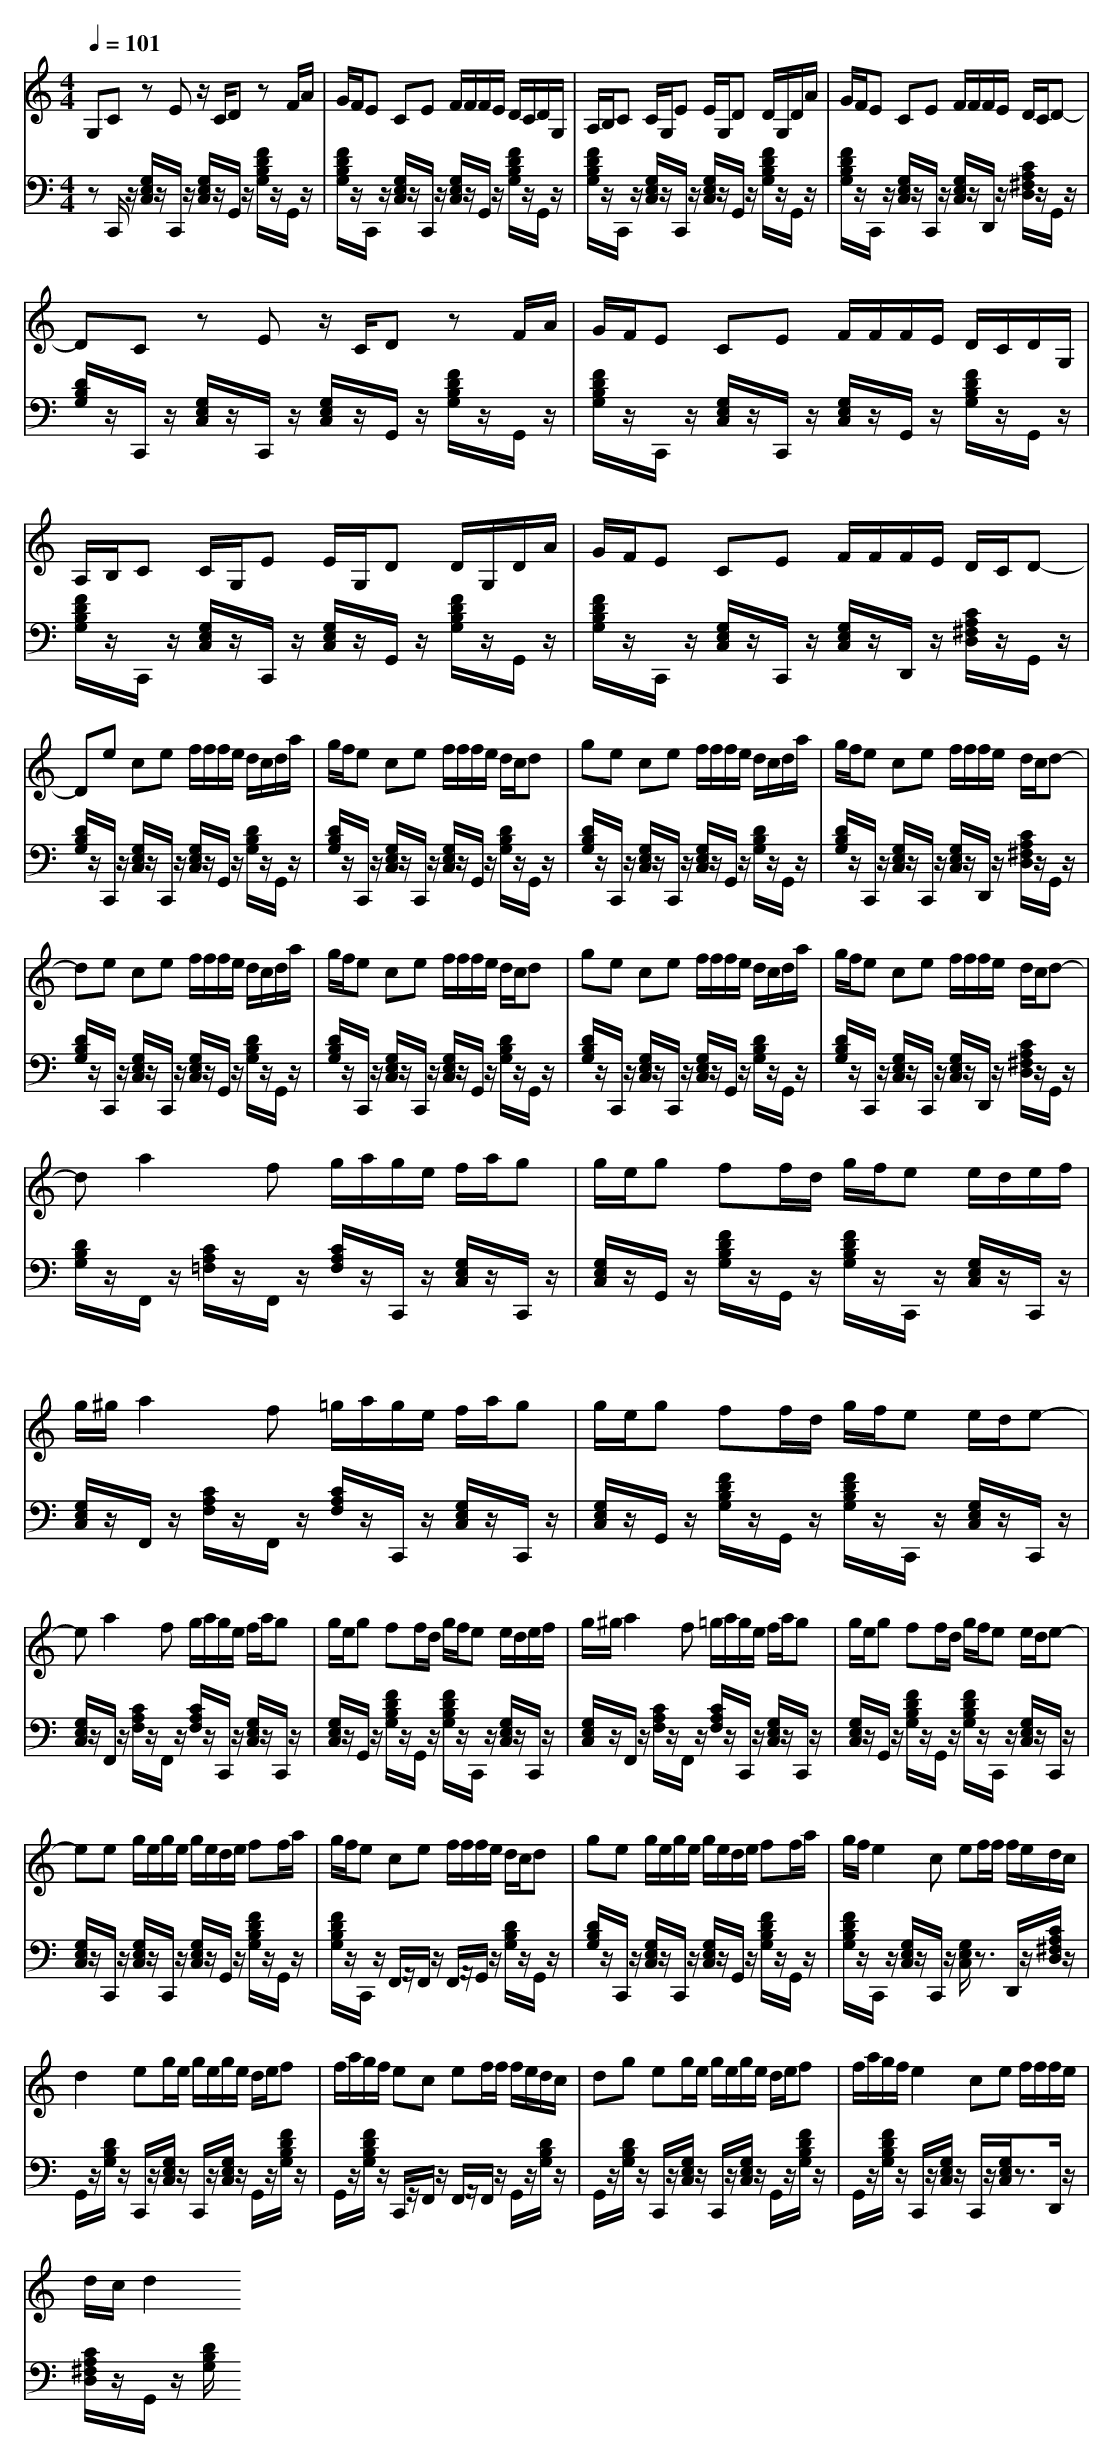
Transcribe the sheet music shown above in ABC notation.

X:1
T:
M: 4/4
L: 1/8
Q:1/4=101
K:C % 0 sharps
V:1
G,C zE z/2C/2D zF/2A/2|G/2F/2E CE F/2F/2F/2E/2 D/2C/2D/2G,/2|A,/2B,/2C C/2G,/2E E/2G,/2D D/2G,/2D/2A/2|G/2F/2E CE F/2F/2F/2E/2 D/2C/2D-|
DC zE z/2C/2D zF/2A/2|G/2F/2E CE F/2F/2F/2E/2 D/2C/2D/2G,/2|A,/2B,/2C C/2G,/2E E/2G,/2D D/2G,/2D/2A/2|G/2F/2E CE F/2F/2F/2E/2 D/2C/2D-|
De ce f/2f/2f/2e/2 d/2c/2d/2a/2|g/2f/2e ce f/2f/2f/2e/2 d/2c/2d|ge ce f/2f/2f/2e/2 d/2c/2d/2a/2|g/2f/2e ce f/2f/2f/2e/2 d/2c/2d-|
de ce f/2f/2f/2e/2 d/2c/2d/2a/2|g/2f/2e ce f/2f/2f/2e/2 d/2c/2d|ge ce f/2f/2f/2e/2 d/2c/2d/2a/2|g/2f/2e ce f/2f/2f/2e/2 d/2c/2d-|
da2f g/2a/2g/2e/2 f/2a/2g|g/2e/2g ff/2d/2 g/2f/2e e/2d/2e/2f/2|g/2^g/2a2f =g/2a/2g/2e/2 f/2a/2g|g/2e/2g ff/2d/2 g/2f/2e e/2d/2e-|
ea2f g/2a/2g/2e/2 f/2a/2g|g/2e/2g ff/2d/2 g/2f/2e e/2d/2e/2f/2|g/2^g/2a2f =g/2a/2g/2e/2 f/2a/2g|g/2e/2g ff/2d/2 g/2f/2e e/2d/2e-|
ee g/2e/2g/2e/2 g/2e/2d/2e/2 ff/2a/2|g/2f/2e ce f/2f/2f/2e/2 d/2c/2d|ge g/2e/2g/2e/2 g/2e/2d/2e/2 ff/2a/2|g/2f/2e2c ef/2f/2 f/2e/2d/2c/2|
d2 eg/2e/2 g/2e/2g/2e/2 d/2e/2f|f/2a/2g/2f/2 ec ef/2f/2 f/2e/2d/2c/2|dg eg/2e/2 g/2e/2g/2e/2 d/2e/2f|f/2a/2g/2f/2 e2 ce f/2f/2f/2e/2|
d/2c/2d2
V:2
zC,,/2z/2 [G,/2E,/2C,/2]z/2C,,/2z/2 [G,/2E,/2C,/2]z/2G,,/2z/2 [F/2D/2B,/2G,/2]z/2G,,/2z/2|[F/2D/2B,/2G,/2]z/2C,,/2z/2 [G,/2E,/2C,/2]z/2C,,/2z/2 [G,/2E,/2C,/2]z/2G,,/2z/2 [F/2D/2B,/2G,/2]z/2G,,/2z/2|[F/2D/2B,/2G,/2]z/2C,,/2z/2 [G,/2E,/2C,/2]z/2C,,/2z/2 [G,/2E,/2C,/2]z/2G,,/2z/2 [F/2D/2B,/2G,/2]z/2G,,/2z/2|[F/2D/2B,/2G,/2]z/2C,,/2z/2 [G,/2E,/2C,/2]z/2C,,/2z/2 [G,/2E,/2C,/2]z/2D,,/2z/2 [C/2A,/2^F,/2D,/2]z/2G,,/2z/2|
[D/2B,/2G,/2]z/2C,,/2z/2 [G,/2E,/2C,/2]z/2C,,/2z/2 [G,/2E,/2C,/2]z/2G,,/2z/2 [F/2D/2B,/2G,/2]z/2G,,/2z/2|[F/2D/2B,/2G,/2]z/2C,,/2z/2 [G,/2E,/2C,/2]z/2C,,/2z/2 [G,/2E,/2C,/2]z/2G,,/2z/2 [F/2D/2B,/2G,/2]z/2G,,/2z/2|[F/2D/2B,/2G,/2]z/2C,,/2z/2 [G,/2E,/2C,/2]z/2C,,/2z/2 [G,/2E,/2C,/2]z/2G,,/2z/2 [F/2D/2B,/2G,/2]z/2G,,/2z/2|[F/2D/2B,/2G,/2]z/2C,,/2z/2 [G,/2E,/2C,/2]z/2C,,/2z/2 [G,/2E,/2C,/2]z/2D,,/2z/2 [C/2A,/2^F,/2D,/2]z/2G,,/2z/2|
[D/2B,/2G,/2]z/2C,,/2z/2 [G,/2E,/2C,/2]z/2C,,/2z/2 [G,/2E,/2C,/2]z/2G,,/2z/2 [D/2B,/2G,/2]z/2G,,/2z/2|[D/2B,/2G,/2]z/2C,,/2z/2 [G,/2E,/2C,/2]z/2C,,/2z/2 [G,/2E,/2C,/2]z/2G,,/2z/2 [D/2B,/2G,/2]z/2G,,/2z/2|[D/2B,/2G,/2]z/2C,,/2z/2 [G,/2E,/2C,/2]z/2C,,/2z/2 [G,/2E,/2C,/2]z/2G,,/2z/2 [D/2B,/2G,/2]z/2G,,/2z/2|[D/2B,/2G,/2]z/2C,,/2z/2 [G,/2E,/2C,/2]z/2C,,/2z/2 [G,/2E,/2C,/2]z/2D,,/2z/2 [C/2A,/2^F,/2D,/2]z/2G,,/2z/2|
[D/2B,/2G,/2]z/2C,,/2z/2 [G,/2E,/2C,/2]z/2C,,/2z/2 [G,/2E,/2C,/2]z/2G,,/2z/2 [D/2B,/2G,/2]z/2G,,/2z/2|[D/2B,/2G,/2]z/2C,,/2z/2 [G,/2E,/2C,/2]z/2C,,/2z/2 [G,/2E,/2C,/2]z/2G,,/2z/2 [D/2B,/2G,/2]z/2G,,/2z/2|[D/2B,/2G,/2]z/2C,,/2z/2 [G,/2E,/2C,/2]z/2C,,/2z/2 [G,/2E,/2C,/2]z/2G,,/2z/2 [D/2B,/2G,/2]z/2G,,/2z/2|[D/2B,/2G,/2]z/2C,,/2z/2 [G,/2E,/2C,/2]z/2C,,/2z/2 [G,/2E,/2C,/2]z/2D,,/2z/2 [C/2A,/2^F,/2D,/2]z/2G,,/2z/2|
[D/2B,/2G,/2]z/2F,,/2z/2 [C/2A,/2=F,/2]z/2F,,/2z/2 [C/2A,/2F,/2]z/2C,,/2z/2 [G,/2E,/2C,/2]z/2C,,/2z/2|[G,/2E,/2C,/2]z/2G,,/2z/2 [F/2D/2B,/2G,/2]z/2G,,/2z/2 [F/2D/2B,/2G,/2]z/2C,,/2z/2 [G,/2E,/2C,/2]z/2C,,/2z/2|[G,/2E,/2C,/2]z/2F,,/2z/2 [C/2A,/2F,/2]z/2F,,/2z/2 [C/2A,/2F,/2]z/2C,,/2z/2 [G,/2E,/2C,/2]z/2C,,/2z/2|[G,/2E,/2C,/2]z/2G,,/2z/2 [F/2D/2B,/2G,/2]z/2G,,/2z/2 [F/2D/2B,/2G,/2]z/2C,,/2z/2 [G,/2E,/2C,/2]z/2C,,/2z/2|
[G,/2E,/2C,/2]z/2F,,/2z/2 [C/2A,/2F,/2]z/2F,,/2z/2 [C/2A,/2F,/2]z/2C,,/2z/2 [G,/2E,/2C,/2]z/2C,,/2z/2|[G,/2E,/2C,/2]z/2G,,/2z/2 [F/2D/2B,/2G,/2]z/2G,,/2z/2 [F/2D/2B,/2G,/2]z/2C,,/2z/2 [G,/2E,/2C,/2]z/2C,,/2z/2|[G,/2E,/2C,/2]z/2F,,/2z/2 [C/2A,/2F,/2]z/2F,,/2z/2 [C/2A,/2F,/2]z/2C,,/2z/2 [G,/2E,/2C,/2]z/2C,,/2z/2|[G,/2E,/2C,/2]z/2G,,/2z/2 [F/2D/2B,/2G,/2]z/2G,,/2z/2 [F/2D/2B,/2G,/2]z/2C,,/2z/2 [G,/2E,/2C,/2]z/2C,,/2z/2|
[G,/2E,/2C,/2]z/2C,,/2z/2 [G,/2E,/2C,/2]z/2C,,/2z/2 [G,/2E,/2C,/2]z/2G,,/2z/2 [F/2D/2B,/2G,/2]z/2G,,/2z/2|[F/2D/2B,/2G,/2]z/2C,,/2z/2 F,,/2z/2F,,/2z/2 F,,/2z/2G,,/2z/2 [D/2B,/2G,/2]z/2G,,/2z/2|[D/2B,/2G,/2]z/2C,,/2z/2 [G,/2E,/2C,/2]z/2C,,/2z/2 [G,/2E,/2C,/2]z/2G,,/2z/2 [F/2D/2B,/2G,/2]z/2G,,/2z/2|[F/2D/2B,/2G,/2]z/2C,,/2z/2 [G,/2E,/2C,/2]z/2C,,/2z/2 [G,/2E,/2C,/2]z3/2 D,,/2z/2[C/2A,/2^F,/2D,/2]z/2|
G,,/2z/2[D/2B,/2G,/2]z/2 C,,/2z/2[G,/2E,/2C,/2]z/2 C,,/2z/2[G,/2E,/2C,/2]z/2 G,,/2z/2[F/2D/2B,/2G,/2]z/2|G,,/2z/2[F/2D/2B,/2G,/2]z/2 C,,/2z/2F,,/2z/2 F,,/2z/2F,,/2z/2 G,,/2z/2[D/2B,/2G,/2]z/2|G,,/2z/2[D/2B,/2G,/2]z/2 C,,/2z/2[G,/2E,/2C,/2]z/2 C,,/2z/2[G,/2E,/2C,/2]z/2 G,,/2z/2[F/2D/2B,/2G,/2]z/2|G,,/2z/2[F/2D/2B,/2G,/2]z/2 C,,/2z/2[G,/2E,/2C,/2]z/2 C,,/2z/2[G,/2E,/2C,/2]z3/2D,,/2z/2|
[C/2A,/2^F,/2D,/2]z/2G,,/2z/2 [D/2B,/2G,/2]
